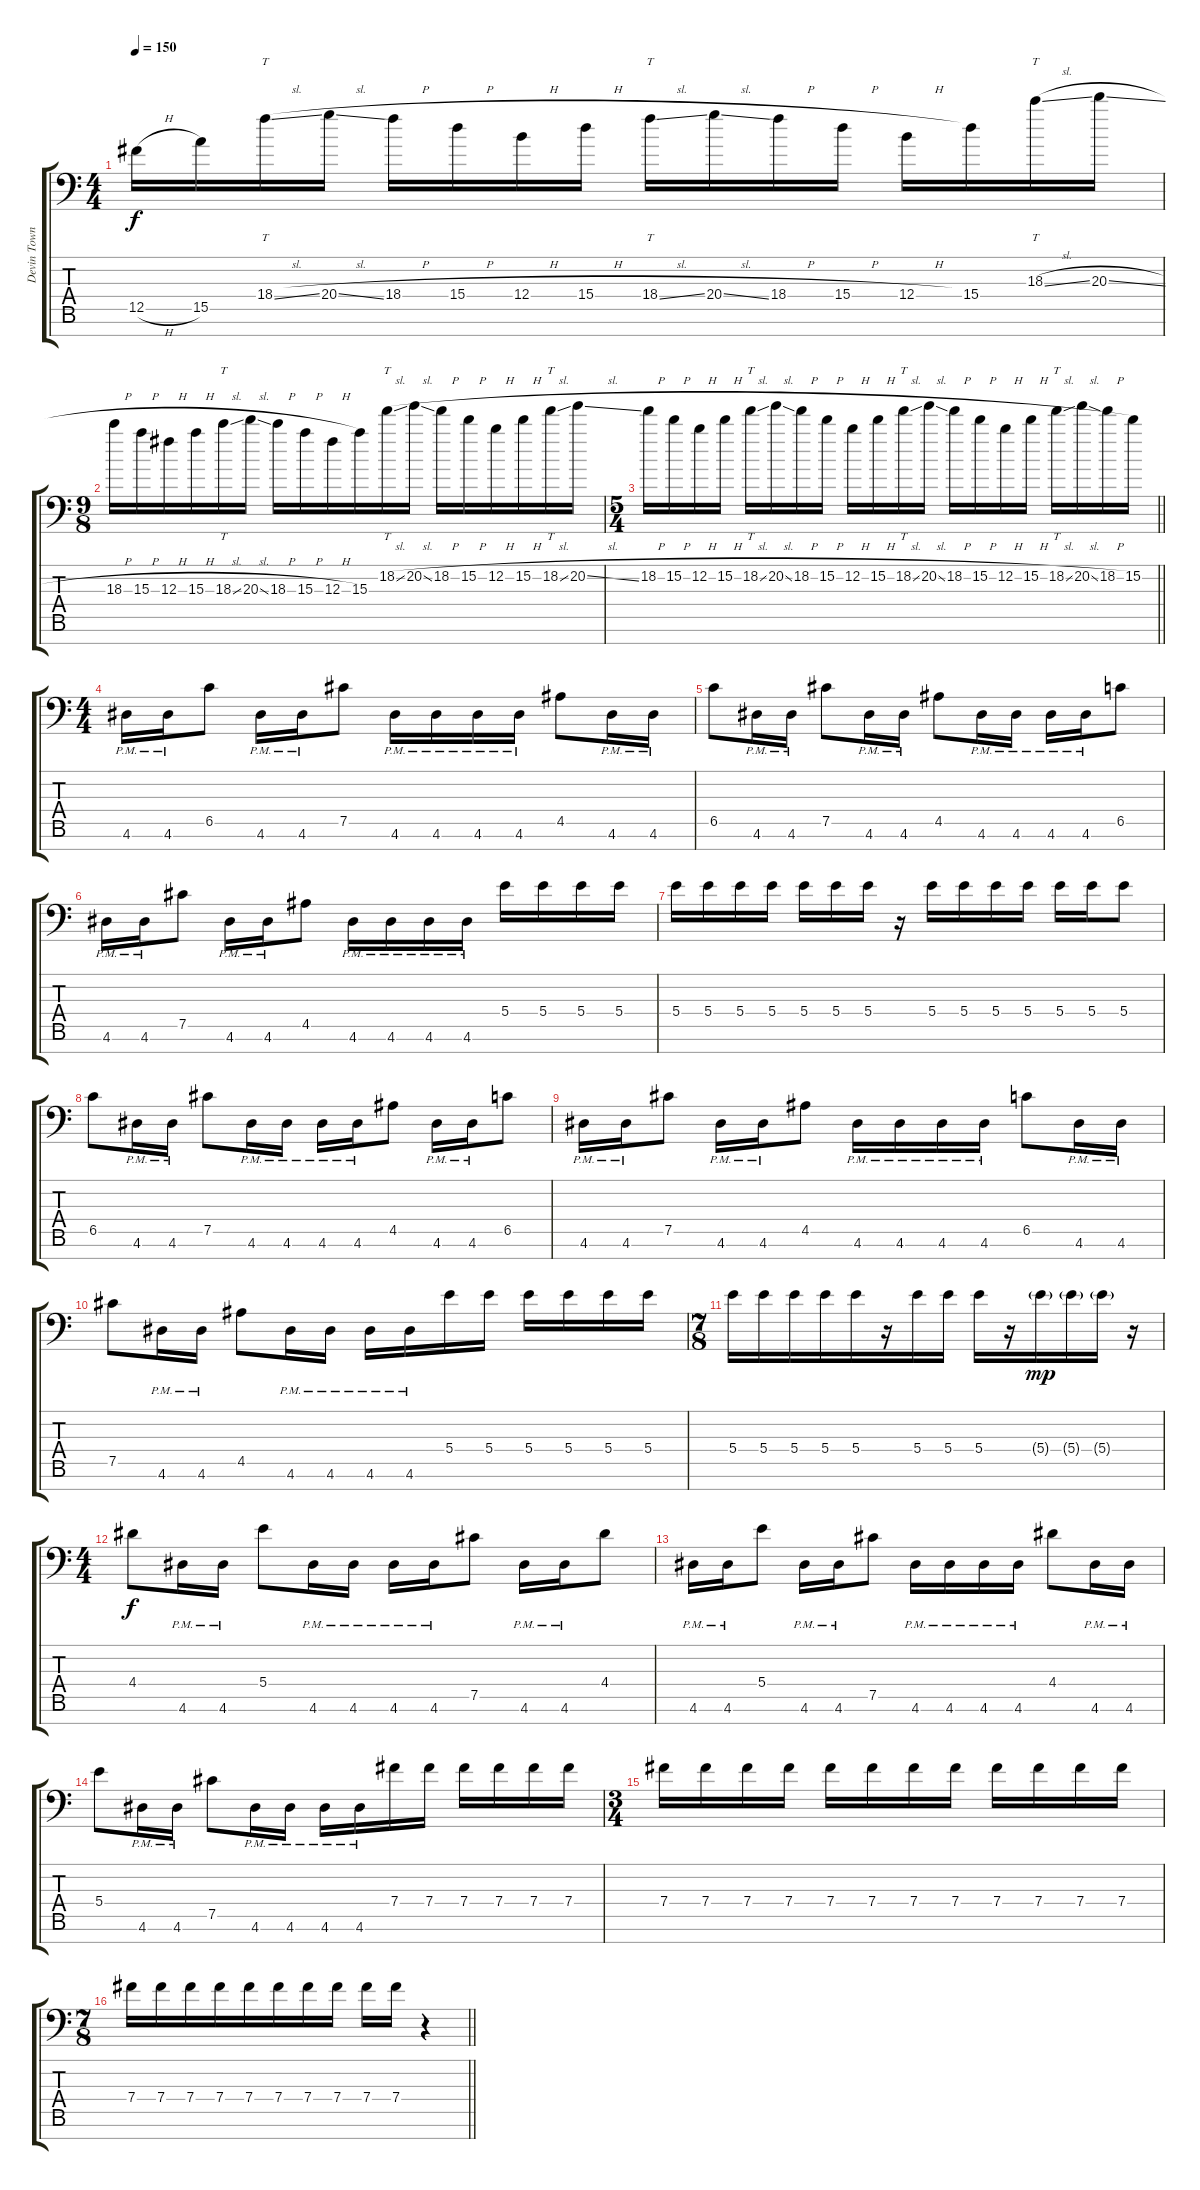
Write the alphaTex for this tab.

\track ("Devin Townsend" "Devin Town") {instrument distortionguitar}
\staff {score tabs}
\tuning (Eb4 B3 Gb3 B2 Gb2 B1 Gb1) {hide}
\ts (4 4)
\tempo 150
\clef f4
\ks c
12.5{h}.16{dy f} 15.5.16 18.4{sl}.16{tt} 20.4{sl}.16 18.4{h}.16 15.4{h}.16 12.4{h}.16 15.4{h}.16 18.4{sl}.16{tt} 20.4{sl}.16 18.4{h}.16 15.4{h}.16 12.4{h}.16 15.4.16 18.3{sl}.16{tt} 20.3{sl}.16 |
\ts (9 8)
18.3{h}.16 15.3{h}.16 12.3{h}.16 15.3{h}.16 18.3{sl}.16{tt} 20.3{sl}.16 18.3{h}.16 15.3{h}.16 12.3{h}.16 15.3.16 18.2{sl}.16{tt} 20.2{sl}.16 18.2{h}.16 15.2{h}.16 12.2{h}.16 15.2{h}.16 18.2{sl}.16{tt} 20.2{sl}.16 |
\ts (5 4)
\barLineRight lightlight
18.2{h}.16 15.2{h}.16 12.2{h}.16 15.2{h}.16 18.2{sl}.16{tt} 20.2{sl}.16 18.2{h}.16 15.2{h}.16 12.2{h}.16 15.2{h}.16 18.2{sl}.16{tt} 20.2{sl}.16 18.2{h}.16 15.2{h}.16 12.2{h}.16 15.2{h}.16 18.2{sl}.16{tt} 20.2{sl}.16 18.2{h}.16 15.2.16 |
\ts (4 4)
4.6{pm}.16 4.6{pm}.16 6.5.8 4.6{pm}.16 4.6{pm}.16 7.5.8 4.6{pm}.16 4.6{pm}.16 4.6{pm}.16 4.6{pm}.16 4.5.8 4.6{pm}.16 4.6{pm}.16 |
6.5.8 4.6{pm}.16 4.6{pm}.16 7.5.8 4.6{pm}.16 4.6{pm}.16 4.5.8 4.6{pm}.16 4.6{pm}.16 4.6{pm}.16 4.6{pm}.16 6.5.8 |
4.6{pm}.16 4.6{pm}.16 7.5.8 4.6{pm}.16 4.6{pm}.16 4.5.8 4.6{pm}.16 4.6{pm}.16 4.6{pm}.16 4.6{pm}.16 5.4.16 5.4.16 5.4.16 5.4.16 |
5.4.16 5.4.16 5.4.16 5.4.16 5.4.16 5.4.16 5.4.16 r.16 5.4.16 5.4.16 5.4.16 5.4.16 5.4.16 5.4.16 5.4.8 |
6.5.8 4.6{pm}.16 4.6{pm}.16 7.5.8 4.6{pm}.16 4.6{pm}.16 4.6{pm}.16 4.6{pm}.16 4.5.8 4.6{pm}.16 4.6{pm}.16 6.5.8 |
4.6{pm}.16 4.6{pm}.16 7.5.8 4.6{pm}.16 4.6{pm}.16 4.5.8 4.6{pm}.16 4.6{pm}.16 4.6{pm}.16 4.6{pm}.16 6.5.8 4.6{pm}.16 4.6{pm}.16 |
7.5.8 4.6{pm}.16 4.6{pm}.16 4.5.8 4.6{pm}.16 4.6{pm}.16 4.6{pm}.16 4.6{pm}.16 5.4.16 5.4.16 5.4.16 5.4.16 5.4.16 5.4.16 |
\ts (7 8)
5.4.16 5.4.16 5.4.16 5.4.16 5.4.16 r.16 5.4.16 5.4.16 5.4.16 r.16 5.4{g}.16{dy mp} 5.4{g}.16 5.4{g}.16 r.16 |
\ts (4 4)
4.4.8{dy f} 4.6{pm}.16 4.6{pm}.16 5.4.8 4.6{pm}.16 4.6{pm}.16 4.6{pm}.16 4.6{pm}.16 7.5.8 4.6{pm}.16 4.6{pm}.16 4.4.8 |
4.6{pm}.16 4.6{pm}.16 5.4.8 4.6{pm}.16 4.6{pm}.16 7.5.8 4.6{pm}.16 4.6{pm}.16 4.6{pm}.16 4.6{pm}.16 4.4.8 4.6{pm}.16 4.6{pm}.16 |
5.4.8 4.6{pm}.16 4.6{pm}.16 7.5.8 4.6{pm}.16 4.6{pm}.16 4.6{pm}.16 4.6{pm}.16 7.4.16 7.4.16 7.4.16 7.4.16 7.4.16 7.4.16 |
\ts (3 4)
7.4.16 7.4.16 7.4.16 7.4.16 7.4.16 7.4.16 7.4.16 7.4.16 7.4.16 7.4.16 7.4.16 7.4.16 |
\ts (7 8)
\barLineRight lightlight
7.4.16 7.4.16 7.4.16 7.4.16 7.4.16 7.4.16 7.4.16 7.4.16 7.4.16 7.4.16 r.4
